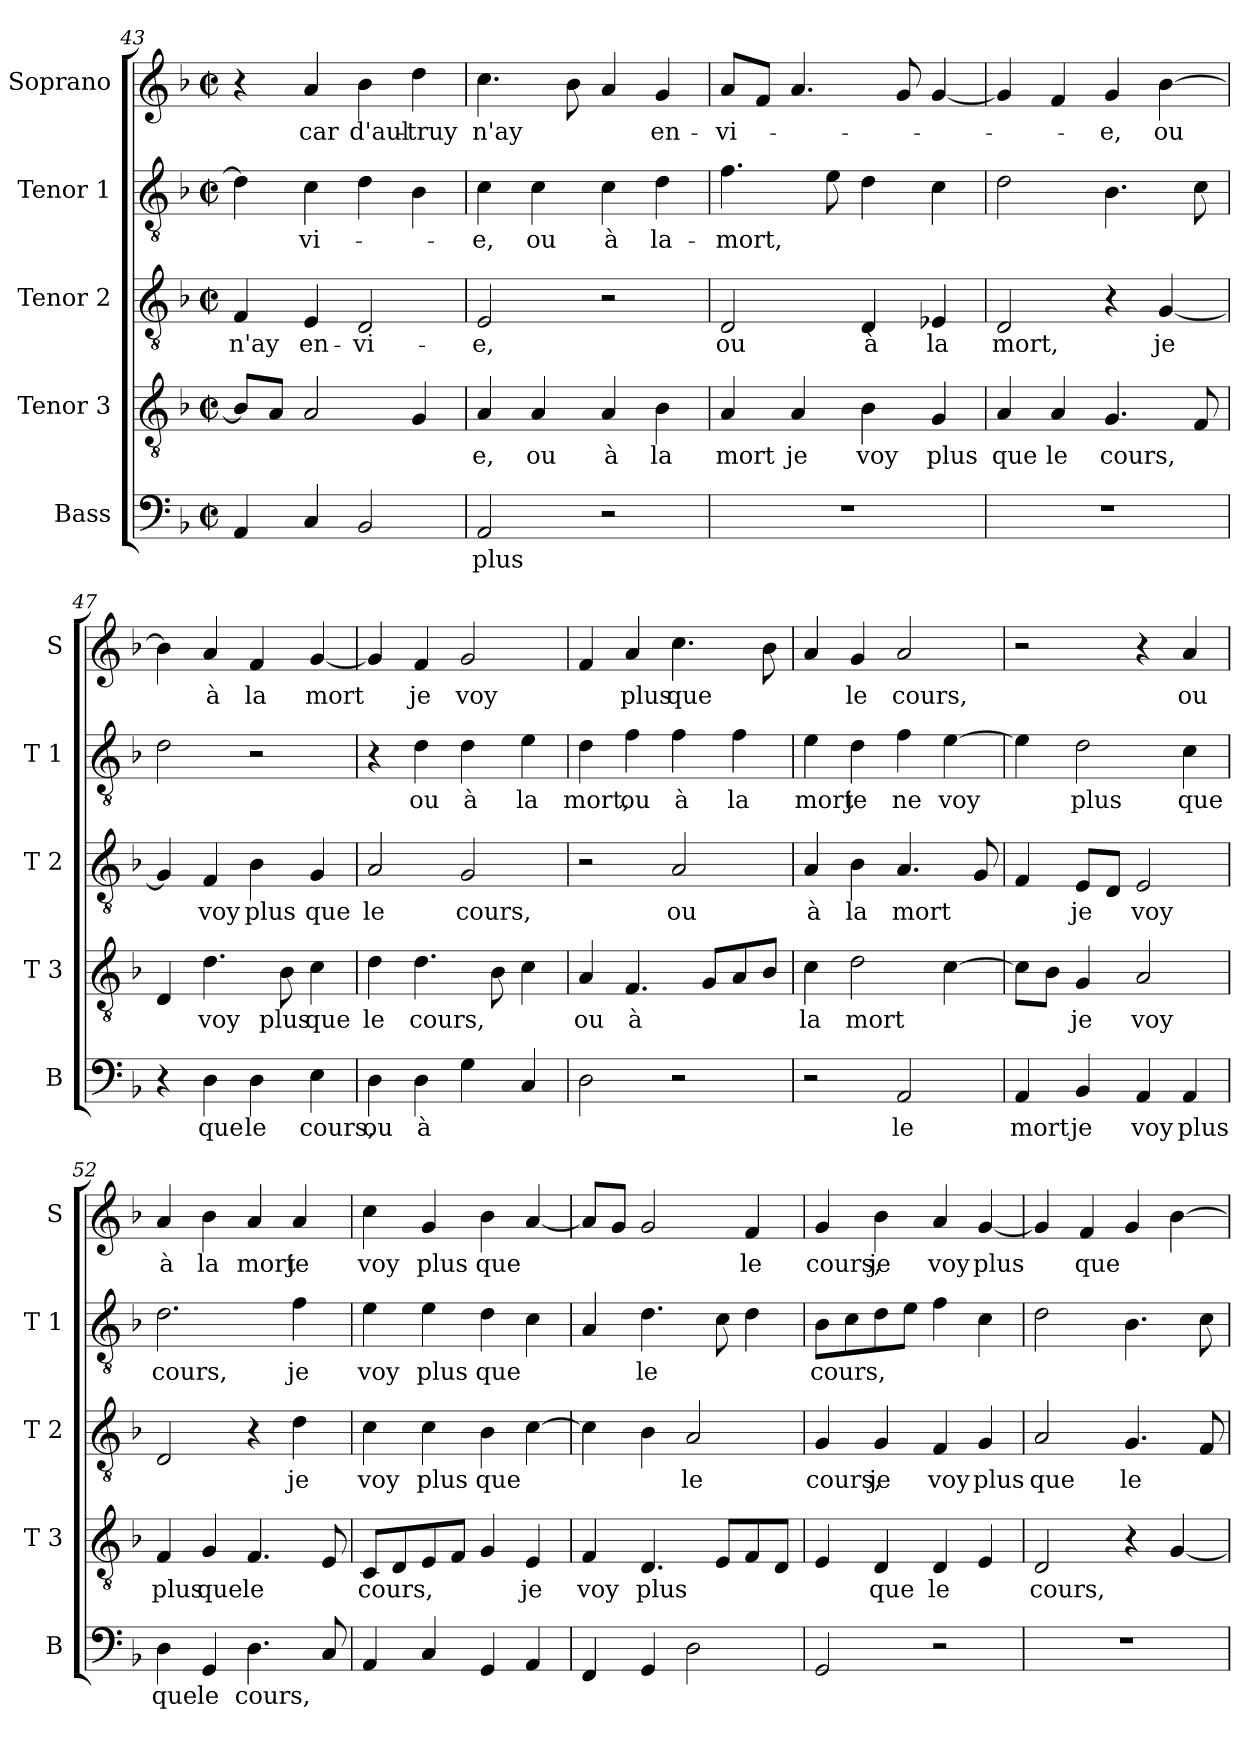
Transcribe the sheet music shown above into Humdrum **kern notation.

**kern	**text	**kern	**text	**kern	**text	**kern	**text	**kern	**text
*part5	*part5	*part4	*part4	*part3	*part3	*part2	*part2	*part1	*part1
*staff5	*staff5	*staff4	*staff4	*staff3	*staff3	*staff2	*staff2	*staff1	*staff1
*I"Bass	*	*I"Tenor 3	*	*I"Tenor 2	*	*I"Tenor 1	*	*I"Soprano	*
*I'B	*	*I'T 3	*	*I'T 2	*	*I'T 1	*	*I'S	*
*clefF4	*	*clefGv2	*	*clefGv2	*	*clefGv2	*	*clefG2	*
*k[b-]	*	*k[b-]	*	*k[b-]	*	*k[b-]	*	*k[b-]	*
*F:	*	*F:	*	*F:	*	*F:	*	*F:	*
*M2/2	*	*M2/2	*	*M2/2	*	*M2/2	*	*M2/2	*
*met(c|)	*	*met(c|)	*	*met(c|)	*	*met(c|)	*	*met(c|)	*
=43	=43	=43	=43	=43	=43	=43	=43	=43	=43
4AA/	.	8B-/L]	.	4F/	n'ay	4d\]	.	4r	.
.	.	8A/J	.	.	.	.	.	.	.
4C/	.	2A/	.	4E/	en-	4c\	-vi-	4a/	car
2BB-/	.	.	.	2D/	-vi-	4d\	.	4b-\	d'aul-
.	.	4G/	.	.	.	4B-\	.	4dd\	-truy
=44	=44	=44	=44	=44	=44	=44	=44	=44	=44
2AA/	plus	4A/	-e,	2E/	-e,	4c\	-e,	4.cc\	n'ay
.	.	4A/	ou	.	.	4c\	ou	.	.
.	.	.	.	.	.	.	.	8b-\	.
2r	.	4A/	à	2r	.	4c\	à	4a/	.
.	.	4B-\	la	.	.	4d\	la-	4g/	en-
=45	=45	=45	=45	=45	=45	=45	=45	=45	=45
1r	.	4A/	mort	2D/	ou	4.f\	-mort,	8a/L	-vi-
.	.	.	.	.	.	.	.	8f/J	.
.	.	4A/	je	.	.	.	.	4.a/	.
.	.	.	.	.	.	8e\	.	.	.
.	.	4B-\	voy	4D/	à	4d\	.	.	.
.	.	.	.	.	.	.	.	8g/	.
.	.	4G/	plus	4E-X/	la	4c\	.	[4g/	.
=46	=46	=46	=46	=46	=46	=46	=46	=46	=46
1r	.	4A/	que	2D/	mort,	2d\	.	4g/]	.
.	.	4A/	le	.	.	.	.	4f/	.
.	.	4.G/	cours,	4r	.	4.B-\	.	4g/	-e,
.	.	.	.	[4G/	je	.	.	[4b-\	ou
.	.	8F/	.	.	.	8c\	.	.	.
!!LO:LB:g=z
=47	=47	=47	=47	=47	=47	=47	=47	=47	=47
4r	.	4D/	.	4G/]	.	2d\	.	4b-\]	.
4D\	que	4.d\	voy	4F/	voy	.	.	4a/	à
4D\	le	.	.	4B-\	plus	2r	.	4f/	la
.	.	8B-\	plus	.	.	.	.	.	.
4E\	cours,	4c\	que	4G/	que	.	.	[4g/	mort
=48	=48	=48	=48	=48	=48	=48	=48	=48	=48
4D\	ou	4d\	le	2A/	le	4r	.	4g/]	.
4D\	à	4.d\	cours,	.	.	4d\	ou	4f/	je
4G\	.	.	.	2G/	cours,	4d\	à	2g/	voy
.	.	8B-\	.	.	.	.	.	.	.
4C/	.	4c\	.	.	.	4e\	la	.	.
=49	=49	=49	=49	=49	=49	=49	=49	=49	=49
2D\	.	4A/	ou	2r	.	4d\	mort,	4f/	.
.	.	4.F/	à	.	.	4f\	ou	4a/	plus
2r	.	.	.	2A/	ou	4f\	à	4.cc\	que
.	.	8G/L	.	.	.	.	.	.	.
.	.	8A/	.	.	.	4f\	la	.	.
.	.	8B-/J	.	.	.	.	.	8b-\	.
=50	=50	=50	=50	=50	=50	=50	=50	=50	=50
2r	.	4c\	la	4A/	à	4e\	mort	4a/	.
.	.	2d\	mort	4B-\	la	4d\	je	4g/	le
2AA/	le	.	.	4.A/	mort	4f\	ne	2a/	cours,
.	.	[4c\	.	.	.	[4e\	voy	.	.
.	.	.	.	8G/	.	.	.	.	.
=51	=51	=51	=51	=51	=51	=51	=51	=51	=51
4AA/	mort	8c\L]	.	4F/	.	4e\]	.	2r	.
.	.	8B-\J	.	.	.	.	.	.	.
4BB-/	je	4G/	je	8E/L	je	2d\	plus	.	.
.	.	.	.	8D/J	.	.	.	.	.
4AA/	voy	2A/	voy	2E/	voy	.	.	4r	.
4AA/	plus	.	.	.	.	4c\	que	4a/	ou
!!LO:LB:g=z
=52	=52	=52	=52	=52	=52	=52	=52	=52	=52
4D\	que	4F/	plus	2D/	.	2.d\	cours,	4a/	à
4GG/	le	4G/	que	.	.	.	.	4b-\	la
4.D\	cours,	4.F/	le	4r	.	.	.	4a/	mort
.	.	.	.	4d\	je	4f\	je	4a/	je
8C/	.	8E/	.	.	.	.	.	.	.
=53	=53	=53	=53	=53	=53	=53	=53	=53	=53
4AA/	.	8C/L	cours,	4c\	voy	4e\	voy	4cc\	voy
.	.	8D/	.	.	.	.	.	.	.
4C/	.	8E/	.	4c\	plus	4e\	plus	4g/	plus
.	.	8F/J	.	.	.	.	.	.	.
4GG/	.	4G/	.	4B-\	que	4d\	que	4b-\	que
4AA/	.	4E/	je	[4c\	.	4c\	.	[4a/	.
=54	=54	=54	=54	=54	=54	=54	=54	=54	=54
4FF/	.	4F/	voy	4c\]	.	4A/	.	8a/L]	.
.	.	.	.	.	.	.	.	8g/J	.
4GG/	.	4.D/	plus	4B-\	.	4.d\	le	2g/	.
2D\	.	.	.	2A/	le	.	.	.	.
.	.	8E/L	.	.	.	8c\	.	.	.
.	.	8F/	.	.	.	4d\	.	4f/	le
.	.	8D/J	.	.	.	.	.	.	.
=55	=55	=55	=55	=55	=55	=55	=55	=55	=55
2GG/	.	4E/	.	4G/	cours,	8B-\L	cours,	4g/	cours,
.	.	.	.	.	.	8c\	.	.	.
.	.	4D/	que	4G/	je	8d\	.	4b-\	je
.	.	.	.	.	.	8e\J	.	.	.
2r	.	4D/	le	4F/	voy	4f\	.	4a/	voy
.	.	4E/	.	4G/	plus	4c\	.	[4g/	plus
=56	=56	=56	=56	=56	=56	=56	=56	=56	=56
1r	.	2D/	cours,	2A/	que	2d\	.	4g/]	.
.	.	.	.	.	.	.	.	4f/	que
.	.	4r	.	4.G/	le	4.B-\	.	4g/	.
.	.	[4G/	.	.	.	.	.	[4b-\	.
.	.	.	.	8F/	.	8c\	.	.	.
=	=	=	=	=	=	=	=	=	=
*-	*-	*-	*-	*-	*-	*-	*-	*-	*-
